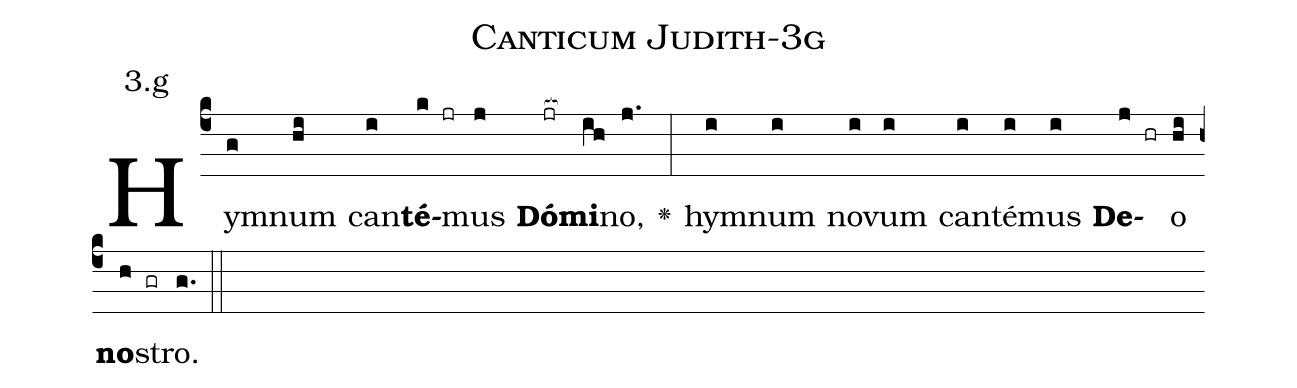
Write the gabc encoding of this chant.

name: Canticum Judith-3g;
annotation: 3.g;
%%
(c4)Hym(g)num(hi) can(i)<b>té</b>(k jr)mus(j) <b>Dó</b>(jr[ocb:1{])<b>mi</b>(ih[ocb:0}])no,(j.) <v>\greheightstar</v>(:) hym(i)num(i) no(i)vum(i) can(i)té(i)mus(i) <b>De</b>(j hr)o(hi) <b>no</b>(h gr)stro.(g.) (::)


%E(i) u(i) o(j) u(hi) a(h) e.(g.) (::)
